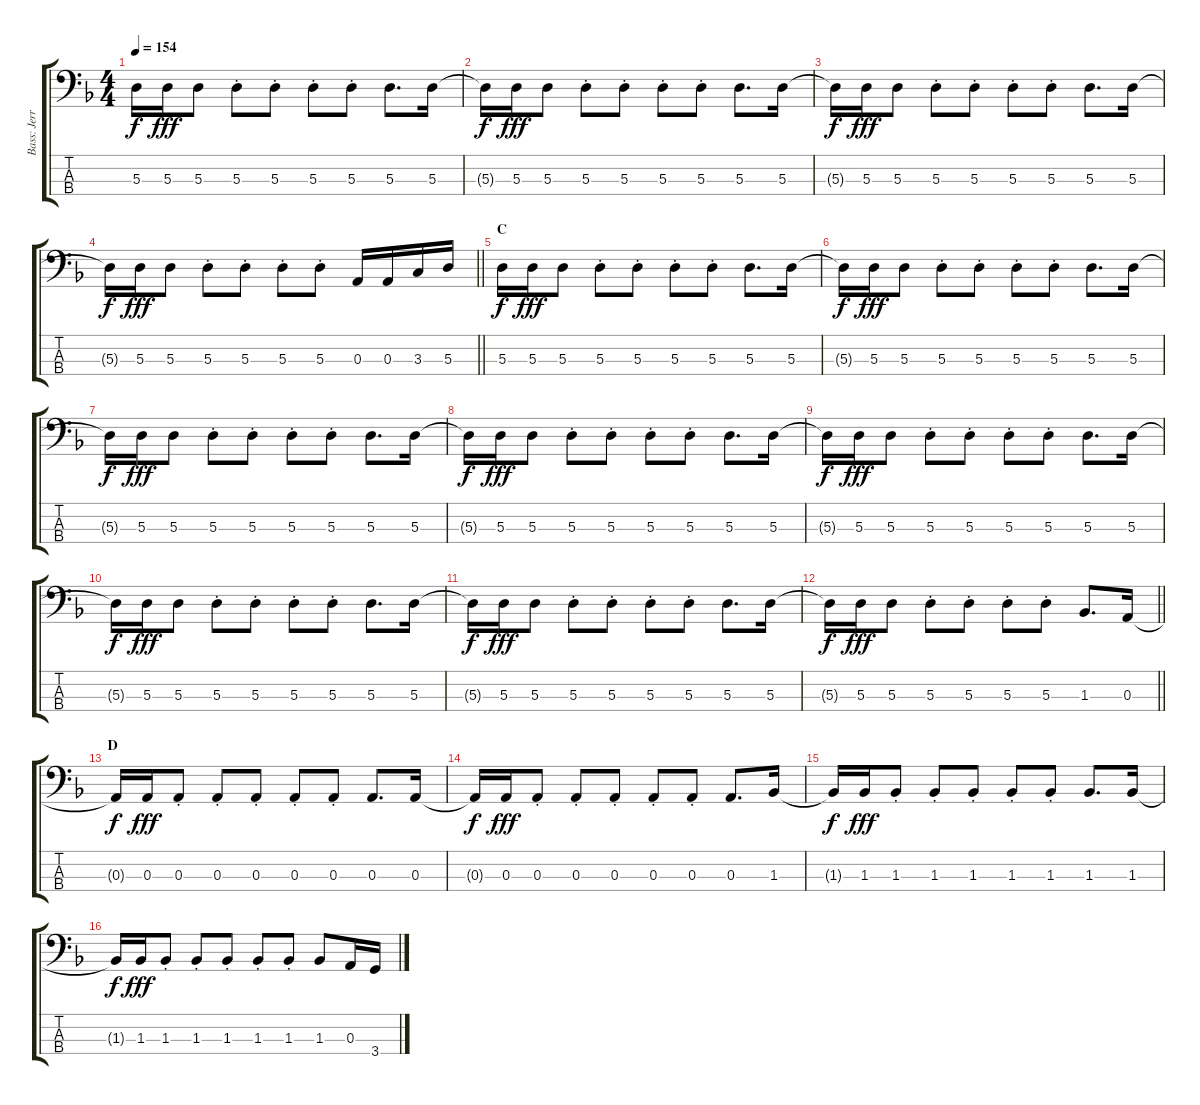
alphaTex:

\track ("Bass: Jerry" "Bass: Jerr") {instrument electricbassfinger}
\staff {score tabs}
\tuning (G2 D2 A1 E1) {hide}
\ts (4 4)
\tempo 154
\clef f4
\ks f
5.3{t}.16{dy f} 5.3.16{dy fff} 5.3.8 5.3{st}.8 5.3{st}.8 5.3{st}.8 5.3{st}.8 5.3.8{d} 5.3.16 |
5.3{t}.16{dy f} 5.3.16{dy fff} 5.3.8 5.3{st}.8 5.3{st}.8 5.3{st}.8 5.3{st}.8 5.3.8{d} 5.3.16 |
5.3{t}.16{dy f} 5.3.16{dy fff} 5.3.8 5.3{st}.8 5.3{st}.8 5.3{st}.8 5.3{st}.8 5.3.8{d} 5.3.16 |
\barLineRight lightlight
5.3{t}.16{dy f} 5.3.16{dy fff} 5.3.8 5.3{st}.8 5.3{st}.8 5.3{st}.8 5.3{st}.8 0.3.16 0.3.16 3.3.16 5.3.16 |
\section ("" "C")
5.3.16{dy f} 5.3.16{dy fff} 5.3.8 5.3{st}.8 5.3{st}.8 5.3{st}.8 5.3{st}.8 5.3.8{d} 5.3.16 |
5.3{t}.16{dy f} 5.3.16{dy fff} 5.3.8 5.3{st}.8 5.3{st}.8 5.3{st}.8 5.3{st}.8 5.3.8{d} 5.3.16 |
5.3{t}.16{dy f} 5.3.16{dy fff} 5.3.8 5.3{st}.8 5.3{st}.8 5.3{st}.8 5.3{st}.8 5.3.8{d} 5.3.16 |
5.3{t}.16{dy f} 5.3.16{dy fff} 5.3.8 5.3{st}.8 5.3{st}.8 5.3{st}.8 5.3{st}.8 5.3.8{d} 5.3.16 |
5.3{t}.16{dy f} 5.3.16{dy fff} 5.3.8 5.3{st}.8 5.3{st}.8 5.3{st}.8 5.3{st}.8 5.3.8{d} 5.3.16 |
5.3{t}.16{dy f} 5.3.16{dy fff} 5.3.8 5.3{st}.8 5.3{st}.8 5.3{st}.8 5.3{st}.8 5.3.8{d} 5.3.16 |
5.3{t}.16{dy f} 5.3.16{dy fff} 5.3.8 5.3{st}.8 5.3{st}.8 5.3{st}.8 5.3{st}.8 5.3.8{d} 5.3.16 |
\barLineRight lightlight
5.3{t}.16{dy f} 5.3.16{dy fff} 5.3.8 5.3{st}.8 5.3{st}.8 5.3{st}.8 5.3{st}.8 1.3.8{d} 0.3.16 |
\section ("" "D")
0.3{t}.16{dy f} 0.3.16{dy fff} 0.3{st}.8 0.3{st}.8 0.3{st}.8 0.3{st}.8 0.3{st}.8 0.3.8{d} 0.3.16 |
0.3{t}.16{dy f} 0.3.16{dy fff} 0.3{st}.8 0.3{st}.8 0.3{st}.8 0.3{st}.8 0.3{st}.8 0.3.8{d} 1.3.16 |
1.3{t}.16{dy f} 1.3.16{dy fff} 1.3{st}.8 1.3{st}.8 1.3{st}.8 1.3{st}.8 1.3{st}.8 1.3.8{d} 1.3.16 |
1.3{t}.16{dy f} 1.3.16{dy fff} 1.3{st}.8 1.3{st}.8 1.3{st}.8 1.3{st}.8 1.3{st}.8 1.3.8 0.3.16 3.4.16
